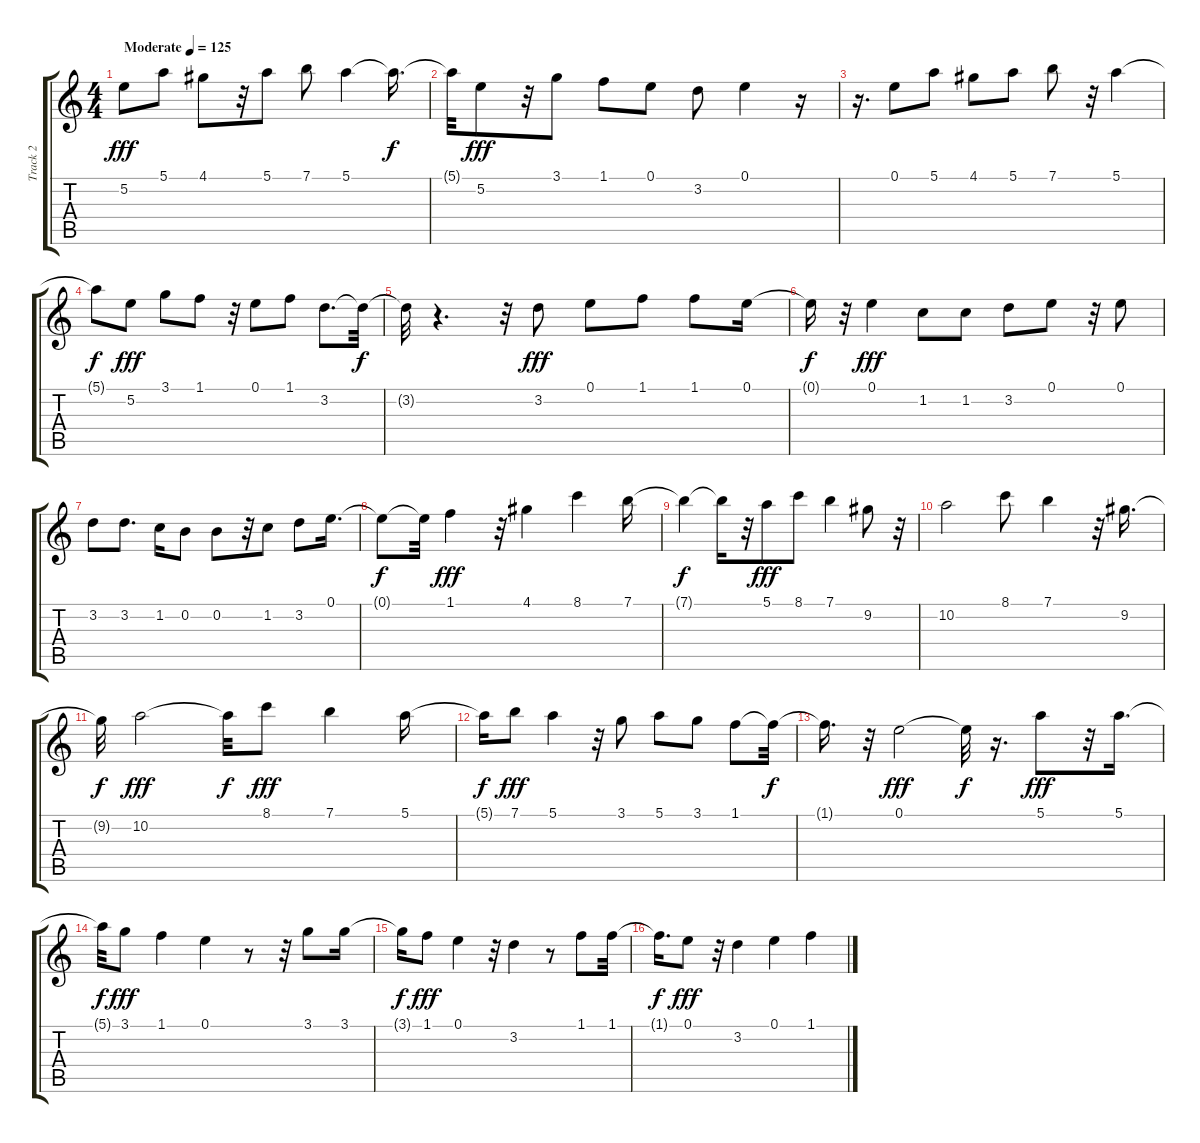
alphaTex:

\track ("Track 2" "Track 2") {instrument acousticguitarnylon}
\staff {score tabs}
\tuning (E4 B3 G3 D3 A2 E2) {hide}
\ts (4 4)
\tempo (125 "Moderate")
\clef g2
\ks c
5.2.8{dy fff instrument acousticguitarnylon} 5.1.8 4.1.8 r.32 5.1.8 7.1.8 5.1.4 5.1{t}.16{d dy f} |
5.1{t}.32 5.2.8{dy fff} r.32 3.1.8 1.1.8 0.1.8 3.2.8 0.1.4 r.16 |
r.16{d} 0.1.8 5.1.8 4.1.8 5.1.8 7.1.8 r.32 5.1.4 |
5.1{t}.8{dy f} 5.2.8{dy fff} 3.1.8 1.1.8 r.32 0.1.8 1.1.8 3.2.8{d} 3.2{t}.32{dy f} |
3.2{t}.32 r.4{d} r.32 3.2.8{dy fff} 0.1.8 1.1.8 1.1.8 0.1.16 |
0.1{t}.16{dy f} r.32 0.1.4{dy fff} 1.2.8 1.2.8 3.2.8 0.1.8 r.32 0.1.8 |
3.2.8 3.2.8{d} 1.2.16 0.2.8 0.2.8 r.32 1.2.8 3.2.8 0.1.16{d} |
0.1{t}.8{dy f} 0.1{t}.32 1.1.4{dy fff} r.32 4.1.4 8.1.4 7.1.16 |
7.1{t}.4{dy f} 7.1{t}.16 r.32 5.1.8{dy fff} 8.1.8 7.1.4 9.2.8 r.32 |
10.2.2 8.1.8 7.1.4 r.32 9.2.16{d} |
9.2{t}.32{dy f} 10.2.2{dy fff} 10.2{t}.32{dy f} 8.1.8{dy fff} 7.1.4 5.1.16 |
5.1{t}.16{dy f} 7.1.8{dy fff} 5.1.4 r.32 3.1.8 5.1.8 3.1.8 1.1.8 1.1{t}.32{dy f} |
1.1{t}.16{d} r.32 0.1.2{dy fff} 0.1{t}.32{dy f} r.16{d} 5.1.8{dy fff} r.32 5.1.16{d} |
5.1{t}.32{dy f} 3.1.8{dy fff} 1.1.4 0.1.4 r.8 r.32 3.1.8 3.1.16 |
3.1{t}.16{dy f} 1.1.8{dy fff} 0.1.4 r.32 3.2.4 r.8 1.1.8 1.1.32 |
1.1{t}.16{d dy f} 0.1.8{dy fff} r.32 3.2.4 0.1.4 1.1.4
